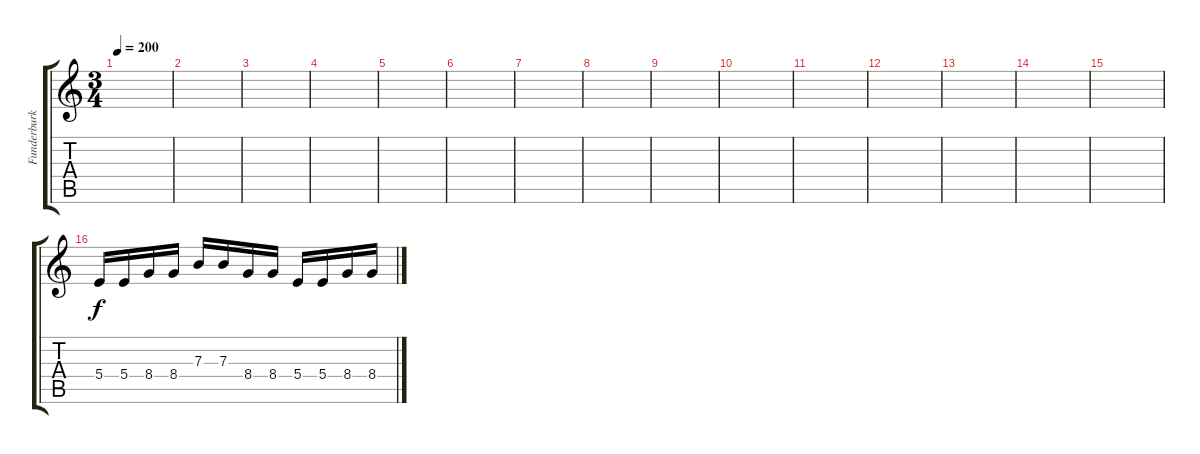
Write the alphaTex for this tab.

\track ("Funderburk Lead" "Funderburk") {instrument overdrivenguitar}
\staff {score tabs}
\tuning (Db4 Ab3 E3 B2 Gb2 B1) {hide}
\ts (3 4)
\tempo 200
\clef g2
\ks c
|
|
|
|
|
|
|
|
|
|
|
|
|
|
|
5.4.16{instrument overdrivenguitar} 5.4.16 8.4.16 8.4.16 7.3.16 7.3.16 8.4.16 8.4.16 5.4.16 5.4.16 8.4.16 8.4.16
